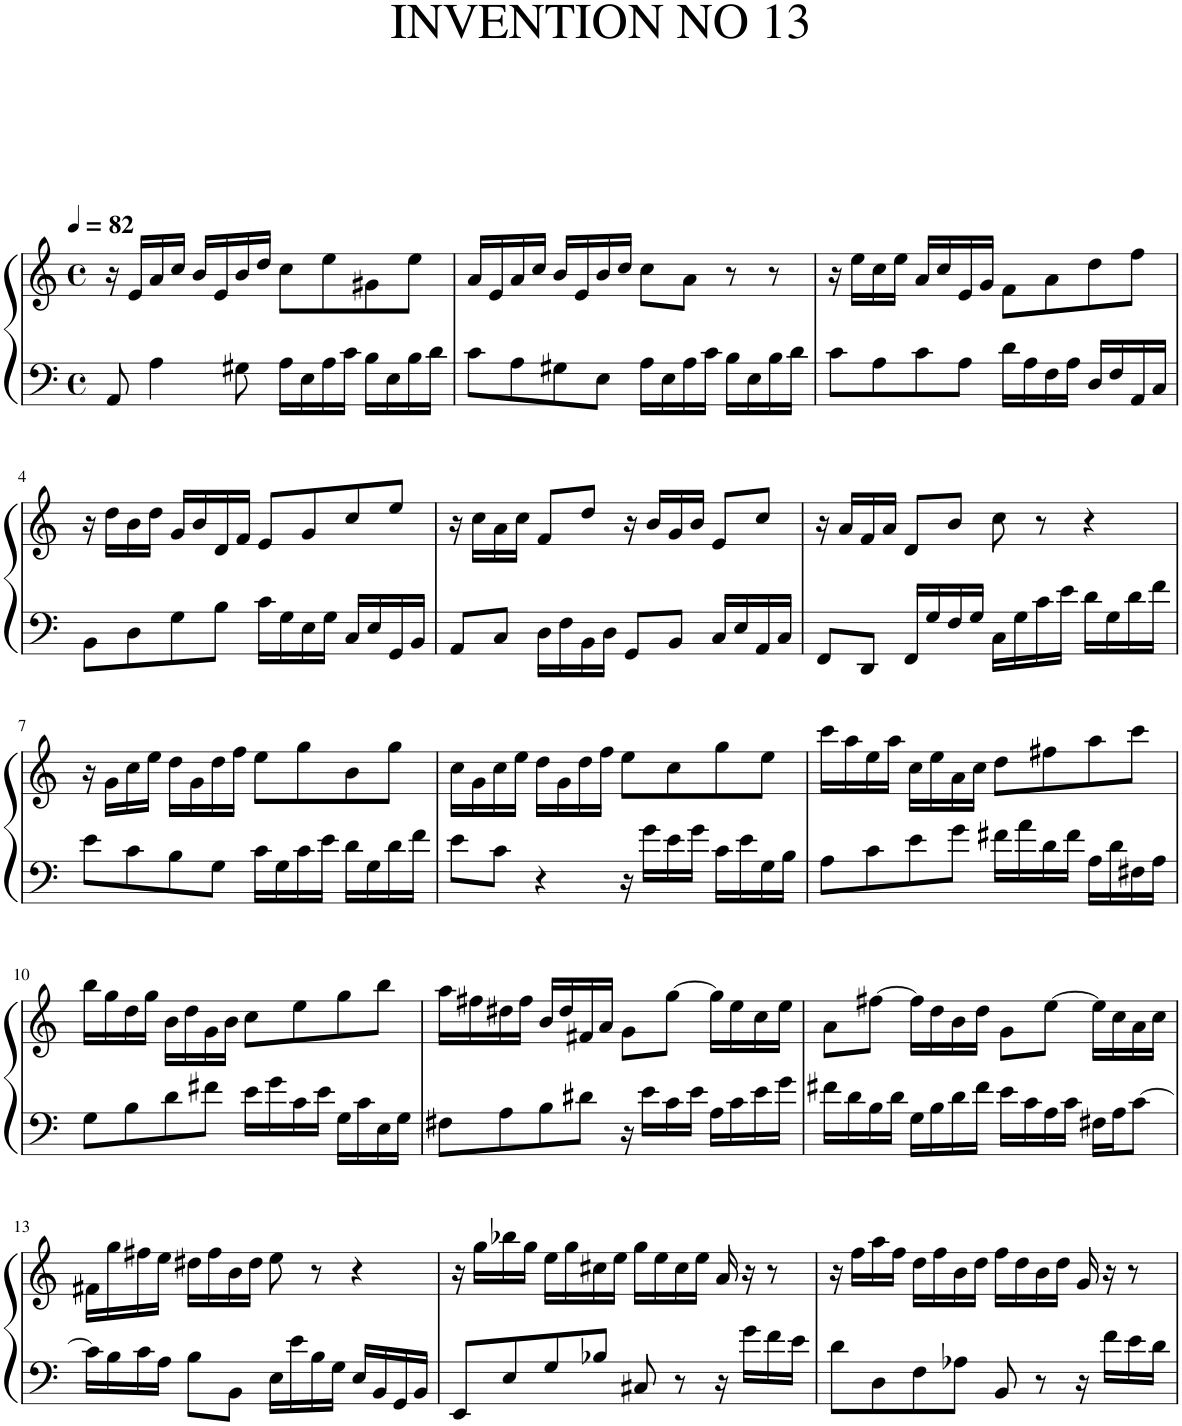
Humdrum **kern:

**kern	**kern
*part1	*part1
*staff2	*staff1
*I"Piano	*
*I'Pno.	*
*clefF4	*clefG2
*k[]	*k[]
*M4/4	*M4/4
*met(c)	*met(c)
*MM82	*MM82
=1	=1
8AA/	16r
.	16e/LL
4A\	16a/
.	16cc/JJ
.	16b/LL
.	16e/
8G#X\	16b/
.	16dd/JJ
16A\LL	8cc\L
16E\	.
16A\	8ee\
16c\JJ	.
16B\LL	8g#X\
16E\	.
16B\	8ee\J
16d\JJ	.
=2	=2
8c\L	16a/LL
.	16e/
8A\	16a/
.	16cc/JJ
8G#X\	16b/LL
.	16e/
8E\J	16b/
.	16dd/JJ
16A\LL	8cc\L
16E\	.
16A\	8a\J
16c\JJ	.
16B\LL	8r
16E\	.
16B\	8r
16d\JJ	.
=3	=3
8c\L	16r
.	16ee\LL
8A\	16cc\
.	16ee\JJ
8c\	16a/LL
.	16cc/
8A\J	16e/
.	16g/JJ
16d\LL	8f\L
16A\	.
16F\	8a\
16A\JJ	.
16D/LL	8dd\
16F/	.
16AA/	8ff\J
16C/JJ	.
!!LO:LB:g=z
=4	=4
8BB\L	16r
.	16dd\LL
8D\	16b\
.	16dd\JJ
8G\	16g/LL
.	16b/
8B\J	16d/
.	16f/JJ
16c\LL	8e/L
16G\	.
16E\	8g/
16G\JJ	.
16C/LL	8cc/
16E/	.
16GG/	8ee/J
16BB/JJ	.
=5	=5
8AA/L	16r
.	16cc\LL
8C/J	16a\
.	16cc\JJ
16D\LL	8f/L
16F\	.
16BB\	8dd/J
16D\JJ	.
8GG/L	16r
.	16b/LL
8BB/J	16g/
.	16b/JJ
16C/LL	8e/L
16E/	.
16AA/	8cc/J
16C/JJ	.
=6	=6
8FF/L	16r
.	16a/LL
8DD/J	16f/
.	16a/JJ
16FF/LL	8d/L
16G/	.
16F/	8b/J
16G/JJ	.
16C\LL	8cc\
16G\	.
16c\	8r
16e\JJ	.
16d\LL	4r
16G\	.
16d\	.
16f\JJ	.
!!LO:LB:g=z
=7	=7
8e\L	16r
.	16g\LL
8c\	16cc\
.	16ee\JJ
8B\	16dd\LL
.	16g\
8G\J	16dd\
.	16ff\JJ
16c\LL	8ee\L
16G\	.
16c\	8gg\
16e\JJ	.
16d\LL	8b\
16G\	.
16d\	8gg\J
16f\JJ	.
=8	=8
8e\L	16cc\LL
.	16g\
8c\J	16cc\
.	16ee\JJ
4r	16dd\LL
.	16g\
.	16dd\
.	16ff\JJ
16r	8ee\L
16g\LL	.
16e\	8cc\
16g\JJ	.
16c\LL	8gg\
16e\	.
16G\	8ee\J
16B\JJ	.
=9	=9
8A\L	16ccc\LL
.	16aa\
8c\	16ee\
.	16aa\JJ
8e\	16cc\LL
.	16ee\
8g\J	16a\
.	16cc\JJ
16f#X\LL	8dd\L
16a\	.
16d\	8ff#X\
16f#\JJ	.
16A\LL	8aa\
16d\	.
16F#X\	8ccc\J
16A\JJ	.
!!LO:LB:g=z
=10	=10
8G\L	16bb\LL
.	16gg\
8B\	16dd\
.	16gg\JJ
8d\	16b\LL
.	16dd\
8f#X\J	16g\
.	16b\JJ
16e\LL	8cc\L
16g\	.
16c\	8ee\
16e\JJ	.
16G\LL	8gg\
16c\	.
16E\	8bb\J
16G\JJ	.
=11	=11
8F#X\L	16aa\LL
.	16ff#X\
8A\	16dd#X\
.	16ff#\JJ
8B\	16b/LL
.	16dd#/
8d#X\J	16f#X/
.	16a/JJ
16r	8g\L
16e\LL	.
16c\	[8gg\J
16e\JJ	.
16A\LL	16gg\LL]
16c\	16ee\
16e\	16cc\
16g\JJ	16ee\JJ
=12	=12
16f#X\LL	8a\L
16d\	.
16B\	[8ff#X\J
16d\JJ	.
16G\LL	16ff#\LL]
16B\	16dd\
16d\	16b\
16f#\JJ	16dd\JJ
16e\LL	8g\L
16c\	.
16A\	[8ee\J
16c\JJ	.
16F#X\LL	16ee\LL]
16A\J	16cc\
[8c\J	16a\
.	16cc\JJ
!!LO:LB:g=z
=13	=13
16c\LL]	16f#X\LL
16B\	16gg\
16c\	16ff#X\
16A\JJ	16ee\JJ
8B\L	16dd#X\LL
.	16ff#\
8BB\J	16b\
.	16dd#\JJ
16E\LL	8ee\
16e\	.
16B\	8r
16G\JJ	.
16E/LL	4r
16BB/	.
16GG/	.
16BB/JJ	.
=14	=14
8EE/L	16r
.	16gg\LL
8E/	16bb-X\
.	16gg\JJ
8G/	16ee\LL
.	16gg\
8B-X/J	16cc#X\
.	16ee\JJ
8C#X/	16gg\LL
.	16ee\
8r	16cc#\
.	16ee\JJ
16r	16a/
16g\LL	16r
16f\	8r
16e\JJ	.
=15	=15
8d\L	16r
.	16ff\LL
8D\	16aa\
.	16ff\JJ
8F\	16dd\LL
.	16ff\
8A-X\J	16b\
.	16dd\JJ
8BB/	16ff\LL
.	16dd\
8r	16b\
.	16dd\JJ
16r	16g/
16f\LL	16r
16e\	8r
16d\JJ	.
=	=
*-	*-
